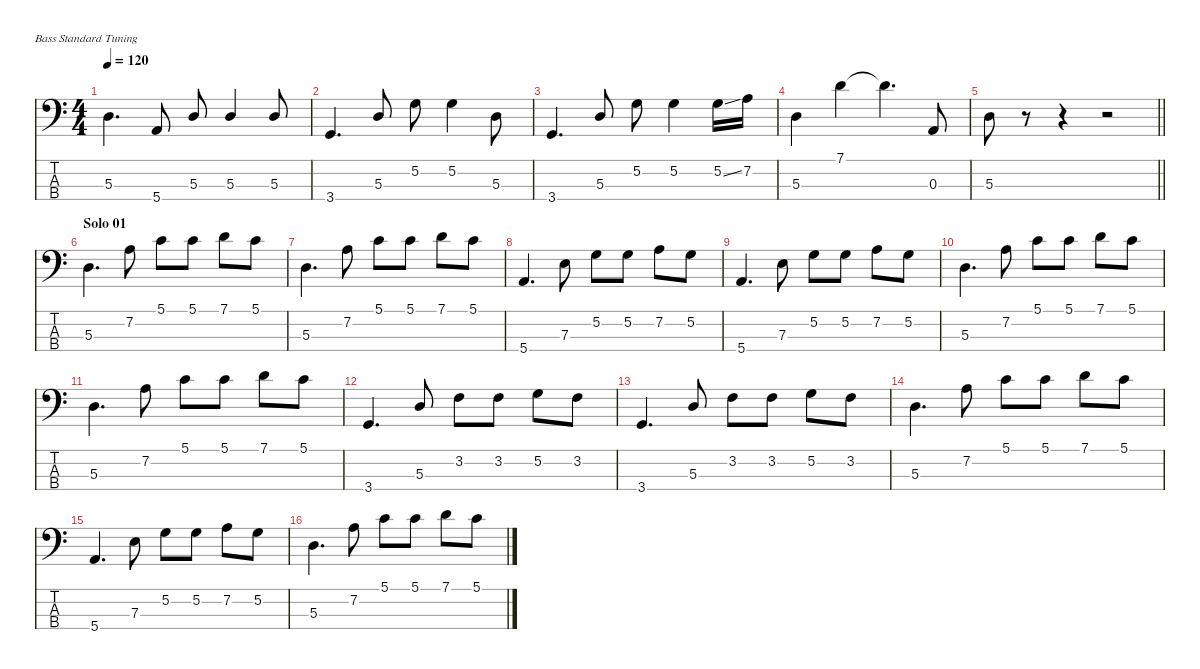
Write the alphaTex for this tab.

\defaultSystemsLayout 4
\hideDynamics
\bracketExtendMode nobrackets
\singleTrackTrackNamePolicy hidden
\multiTrackTrackNamePolicy hidden
\firstSystemTrackNameMode fullname
\firstSystemTrackNameOrientation horizontal
\otherSystemsTrackNameOrientation horizontal
\track ("Bajo" "el.bs.") {instrument electricbassfinger}
\staff {score tabs}
\tuning (G2 D2 A1 E1)
\ts (4 4)
\tempo 120
\clef f4
\ks c
5.3.4{d dy f beam Down} 5.4.8{beam Up} 5.3.8{beam Up} 5.3.4{beam Up} 5.3.8{beam Up} |
3.4.4{d beam Up} 5.3.8{beam Up} 5.2.8{beam Down} 5.2.4{beam Down} 5.3.8{beam Down} |
3.4.4{d beam Up} 5.3.8{beam Up} 5.2.8{beam Down} 5.2.4{beam Down} 5.2{ss}.16{beam Down} 7.2.16{beam Down} |
5.3.4{beam Down} 7.1.4{beam Down} 7.1{t}.4{d beam Down} 0.3.8{beam Up} |
\barLineRight lightlight
5.3.8{beam Down} r.8{beam Down} r.4{beam Down} r.2{beam Down} |
\section ("" "Solo 01")
5.3.4{d beam Down} 7.2.8{beam Down} 5.1.8{beam Down} 5.1.8{beam Down} 7.1.8{beam Down} 5.1.8{beam Down} |
5.3.4{d beam Down} 7.2.8{beam Down} 5.1.8{beam Down} 5.1.8{beam Down} 7.1.8{beam Down} 5.1.8{beam Down} |
5.4.4{d beam Up} 7.3.8{beam Down} 5.2.8{beam Down} 5.2.8{beam Down} 7.2.8{beam Down} 5.2.8{beam Down} |
5.4.4{d beam Up} 7.3.8{beam Down} 5.2.8{beam Down} 5.2.8{beam Down} 7.2.8{beam Down} 5.2.8{beam Down} |
5.3.4{d beam Down} 7.2.8{beam Down} 5.1.8{beam Down} 5.1.8{beam Down} 7.1.8{beam Down} 5.1.8{beam Down} |
5.3.4{d beam Down} 7.2.8{beam Down} 5.1.8{beam Down} 5.1.8{beam Down} 7.1.8{beam Down} 5.1.8{beam Down} |
3.4.4{d beam Up} 5.3.8{beam Up} 3.2.8{beam Down} 3.2.8{beam Down} 5.2.8{beam Down} 3.2.8{beam Down} |
3.4.4{d beam Up} 5.3.8{beam Up} 3.2.8{beam Down} 3.2.8{beam Down} 5.2.8{beam Down} 3.2.8{beam Down} |
5.3.4{d beam Down} 7.2.8{beam Down} 5.1.8{beam Down} 5.1.8{beam Down} 7.1.8{beam Down} 5.1.8{beam Down} |
5.4.4{d beam Up} 7.3.8{beam Down} 5.2.8{beam Down} 5.2.8{beam Down} 7.2.8{beam Down} 5.2.8{beam Down} |
5.3.4{d beam Down} 7.2.8{beam Down} 5.1.8{beam Down} 5.1.8{beam Down} 7.1.8{beam Down} 5.1.8{beam Down}
